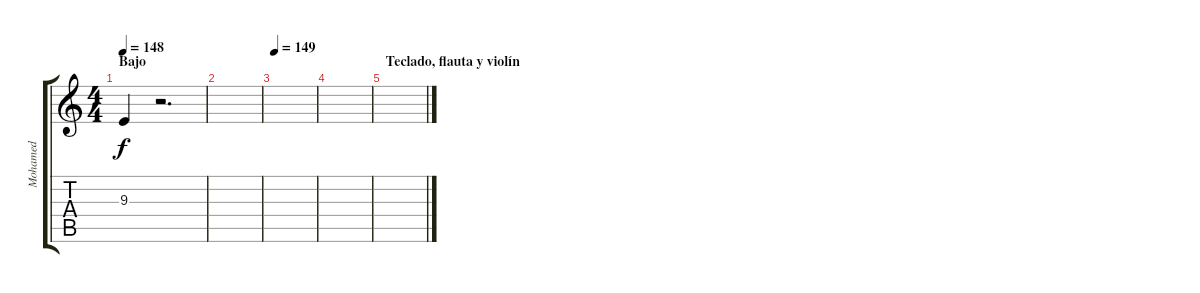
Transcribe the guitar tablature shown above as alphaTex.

\track ("Mohamed" "Mohamed") {instrument violin}
\staff {score tabs}
\tuning (E4 B3 G3 D3 A2 E2) {hide}
\ts (4 4)
\section ("" "Bajo")
\tempo 148
\clef g2
\ks c
9.3.4{dy f} r.2{d} |
|
\tempo 149
|
|
\section ("" "Teclado, flauta y violín")
